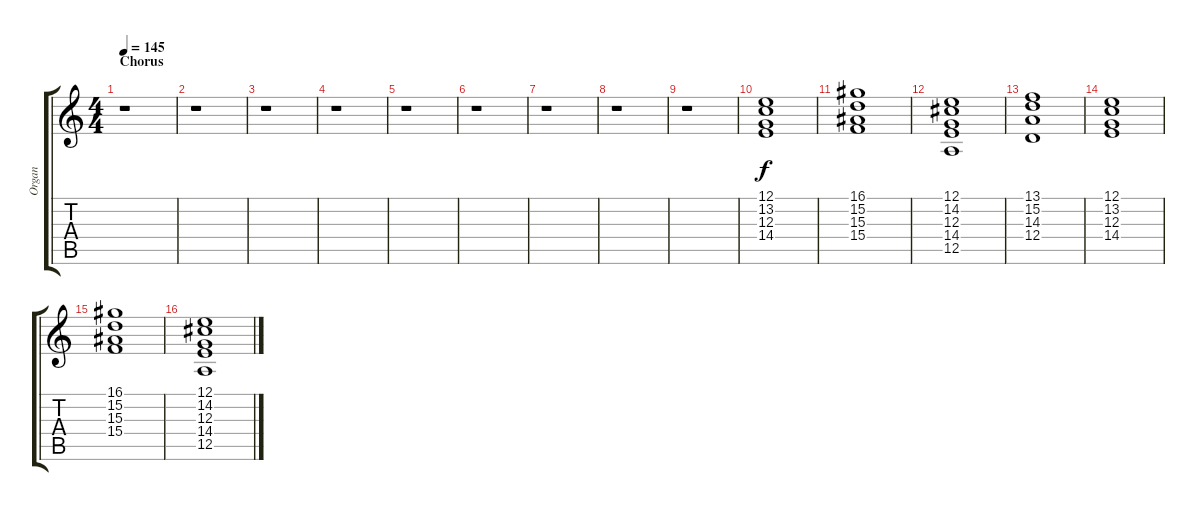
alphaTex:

\track ("Organ" "Organ") {instrument drawbarorgan}
\staff {score tabs}
\tuning (E4 B3 G3 D3 A2 E2) {hide}
\ts (4 4)
\section ("" "Chorus")
\tempo 145
\clef g2
\ks c
r.1{dy fff} |
r.1 |
r.1 |
r.1 |
r.1 |
r.1 |
r.1 |
r.1 |
r.1 |
(12.1 13.2 12.3 14.4).1{dy f} |
(16.1 15.2 15.3 15.4).1 |
(12.1 14.2 12.3 14.4 12.5).1 |
(13.1 15.2 14.3 12.4).1 |
(12.1 13.2 12.3 14.4).1 |
(16.1 15.2 15.3 15.4).1 |
(12.1 14.2 12.3 14.4 12.5).1
